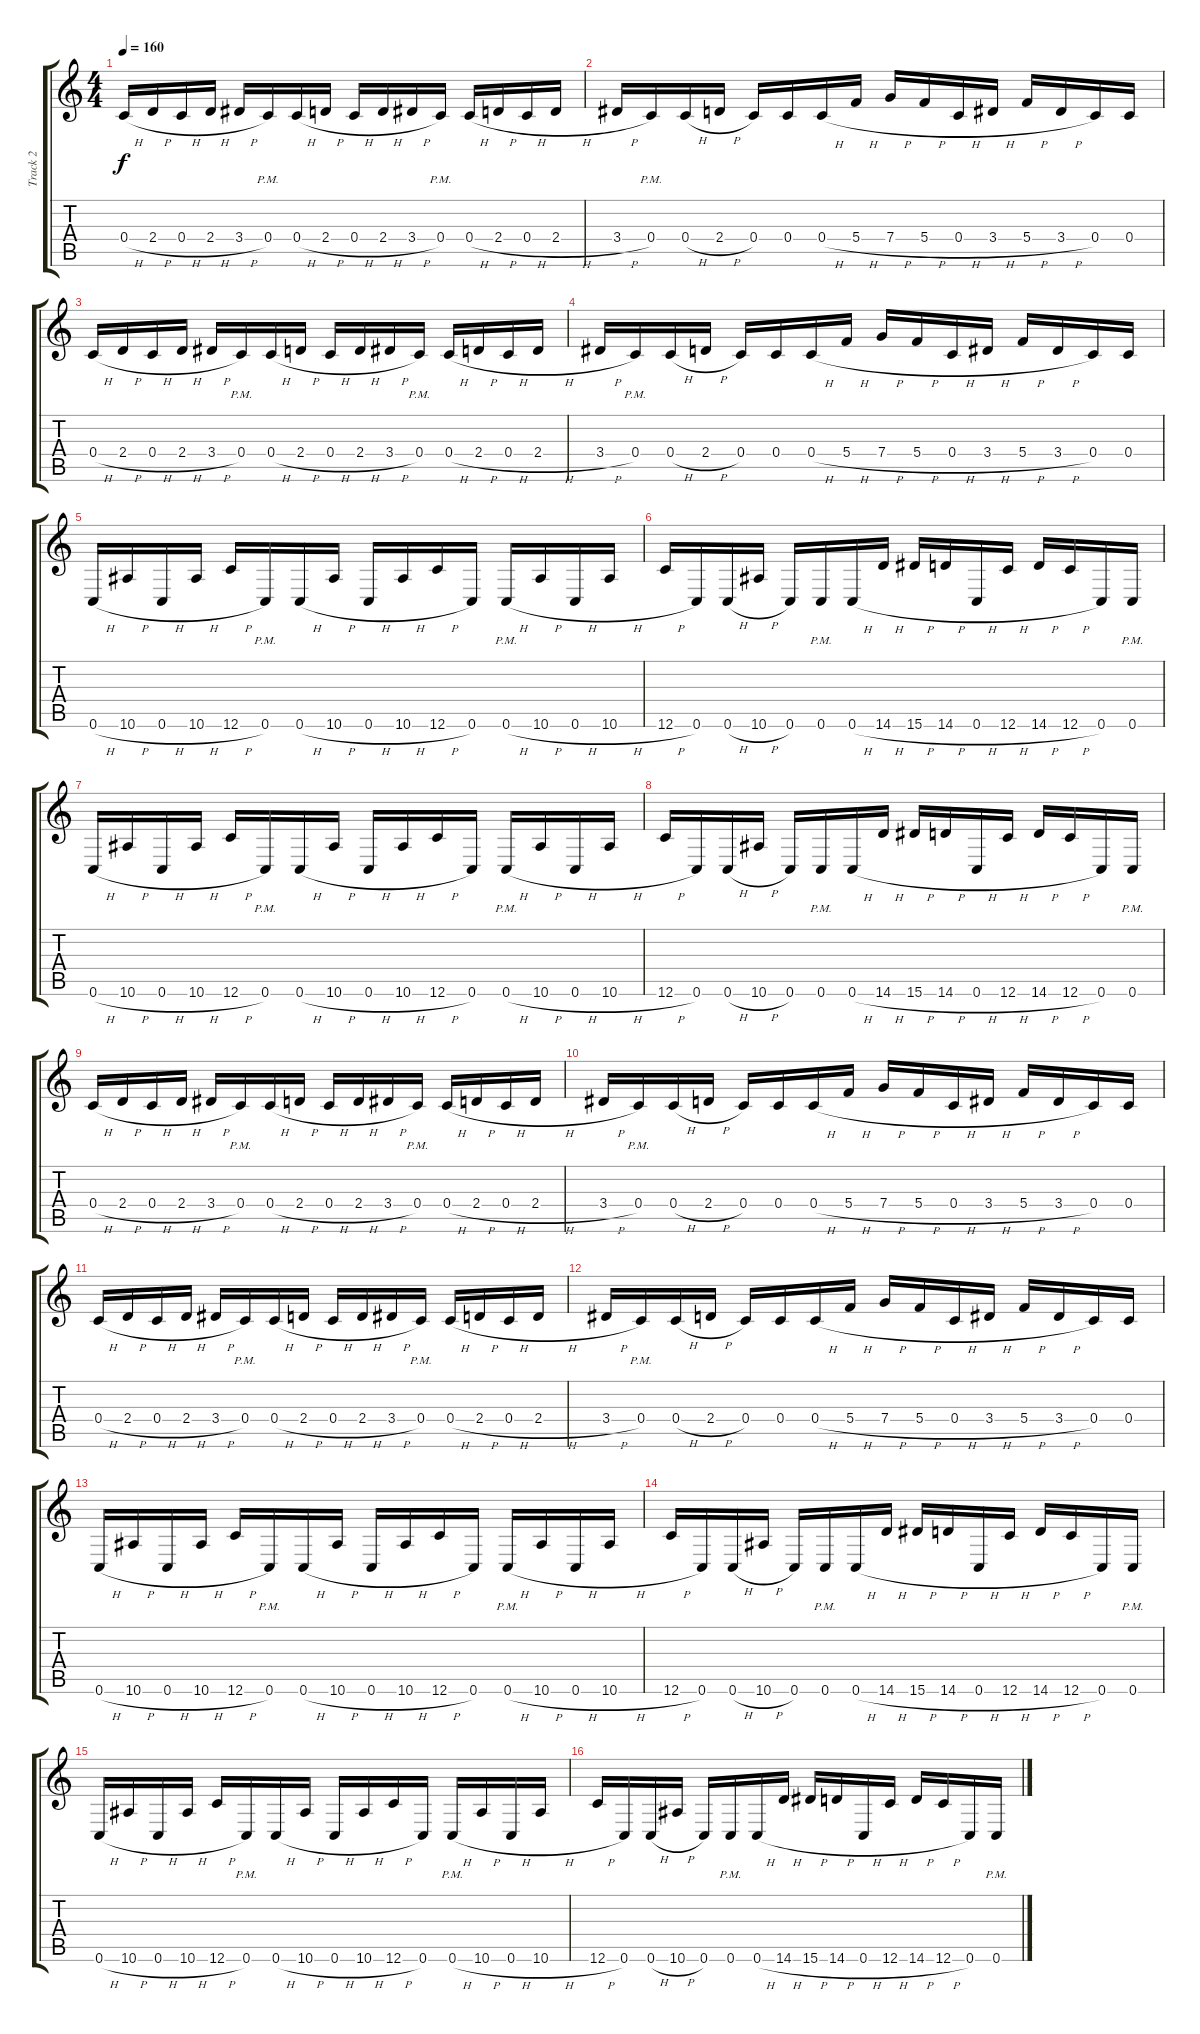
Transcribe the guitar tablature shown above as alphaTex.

\track ("Track 2" "Track 2") {instrument distortionguitar}
\staff {score tabs}
\tuning (D4 A3 F3 C3 G2 C2) {hide}
\ts (4 4)
\tempo 160
\clef g2
\ks c
0.4{h}.16{dy f} 2.4{h}.16 0.4{h}.16 2.4{h}.16 3.4{h}.16 0.4{pm}.16 0.4{h}.16 2.4{h}.16 0.4{h}.16 2.4{h}.16 3.4{h}.16 0.4{pm}.16 0.4{h}.16 2.4{h}.16 0.4{h}.16 2.4{h}.16 |
3.4{h}.16 0.4{pm}.16 0.4{h}.16 2.4{h}.16 0.4.16 0.4.16 0.4{h}.16 5.4{h}.16 7.4{h}.16 5.4{h}.16 0.4{h}.16 3.4{h}.16 5.4{h}.16 3.4{h}.16 0.4.16 0.4.16 |
0.4{h}.16 2.4{h}.16 0.4{h}.16 2.4{h}.16 3.4{h}.16 0.4{pm}.16 0.4{h}.16 2.4{h}.16 0.4{h}.16 2.4{h}.16 3.4{h}.16 0.4{pm}.16 0.4{h}.16 2.4{h}.16 0.4{h}.16 2.4{h}.16 |
3.4{h}.16 0.4{pm}.16 0.4{h}.16 2.4{h}.16 0.4.16 0.4.16 0.4{h}.16 5.4{h}.16 7.4{h}.16 5.4{h}.16 0.4{h}.16 3.4{h}.16 5.4{h}.16 3.4{h}.16 0.4.16 0.4.16 |
0.6{h}.16 10.6{h}.16 0.6{h}.16 10.6{h}.16 12.6{h}.16 0.6{pm}.16 0.6{h}.16 10.6{h}.16 0.6{h}.16 10.6{h}.16 12.6{h}.16 0.6.16 0.6{h pm}.16 10.6{h}.16 0.6{h}.16 10.6{h}.16 |
12.6{h}.16 0.6.16 0.6{h}.16 10.6{h}.16 0.6.16 0.6{pm}.16 0.6{h}.16 14.6{h}.16 15.6{h}.16 14.6{h}.16 0.6{h}.16 12.6{h}.16 14.6{h}.16 12.6{h}.16 0.6.16 0.6{pm}.16 |
0.6{h}.16 10.6{h}.16 0.6{h}.16 10.6{h}.16 12.6{h}.16 0.6{pm}.16 0.6{h}.16 10.6{h}.16 0.6{h}.16 10.6{h}.16 12.6{h}.16 0.6.16 0.6{h pm}.16 10.6{h}.16 0.6{h}.16 10.6{h}.16 |
12.6{h}.16 0.6.16 0.6{h}.16 10.6{h}.16 0.6.16 0.6{pm}.16 0.6{h}.16 14.6{h}.16 15.6{h}.16 14.6{h}.16 0.6{h}.16 12.6{h}.16 14.6{h}.16 12.6{h}.16 0.6.16 0.6{pm}.16 |
0.4{h}.16 2.4{h}.16 0.4{h}.16 2.4{h}.16 3.4{h}.16 0.4{pm}.16 0.4{h}.16 2.4{h}.16 0.4{h}.16 2.4{h}.16 3.4{h}.16 0.4{pm}.16 0.4{h}.16 2.4{h}.16 0.4{h}.16 2.4{h}.16 |
3.4{h}.16 0.4{pm}.16 0.4{h}.16 2.4{h}.16 0.4.16 0.4.16 0.4{h}.16 5.4{h}.16 7.4{h}.16 5.4{h}.16 0.4{h}.16 3.4{h}.16 5.4{h}.16 3.4{h}.16 0.4.16 0.4.16 |
0.4{h}.16 2.4{h}.16 0.4{h}.16 2.4{h}.16 3.4{h}.16 0.4{pm}.16 0.4{h}.16 2.4{h}.16 0.4{h}.16 2.4{h}.16 3.4{h}.16 0.4{pm}.16 0.4{h}.16 2.4{h}.16 0.4{h}.16 2.4{h}.16 |
3.4{h}.16 0.4{pm}.16 0.4{h}.16 2.4{h}.16 0.4.16 0.4.16 0.4{h}.16 5.4{h}.16 7.4{h}.16 5.4{h}.16 0.4{h}.16 3.4{h}.16 5.4{h}.16 3.4{h}.16 0.4.16 0.4.16 |
0.6{h}.16 10.6{h}.16 0.6{h}.16 10.6{h}.16 12.6{h}.16 0.6{pm}.16 0.6{h}.16 10.6{h}.16 0.6{h}.16 10.6{h}.16 12.6{h}.16 0.6.16 0.6{h pm}.16 10.6{h}.16 0.6{h}.16 10.6{h}.16 |
12.6{h}.16 0.6.16 0.6{h}.16 10.6{h}.16 0.6.16 0.6{pm}.16 0.6{h}.16 14.6{h}.16 15.6{h}.16 14.6{h}.16 0.6{h}.16 12.6{h}.16 14.6{h}.16 12.6{h}.16 0.6.16 0.6{pm}.16 |
0.6{h}.16 10.6{h}.16 0.6{h}.16 10.6{h}.16 12.6{h}.16 0.6{pm}.16 0.6{h}.16 10.6{h}.16 0.6{h}.16 10.6{h}.16 12.6{h}.16 0.6.16 0.6{h pm}.16 10.6{h}.16 0.6{h}.16 10.6{h}.16 |
12.6{h}.16 0.6.16 0.6{h}.16 10.6{h}.16 0.6.16 0.6{pm}.16 0.6{h}.16 14.6{h}.16 15.6{h}.16 14.6{h}.16 0.6{h}.16 12.6{h}.16 14.6{h}.16 12.6{h}.16 0.6.16 0.6{pm}.16
